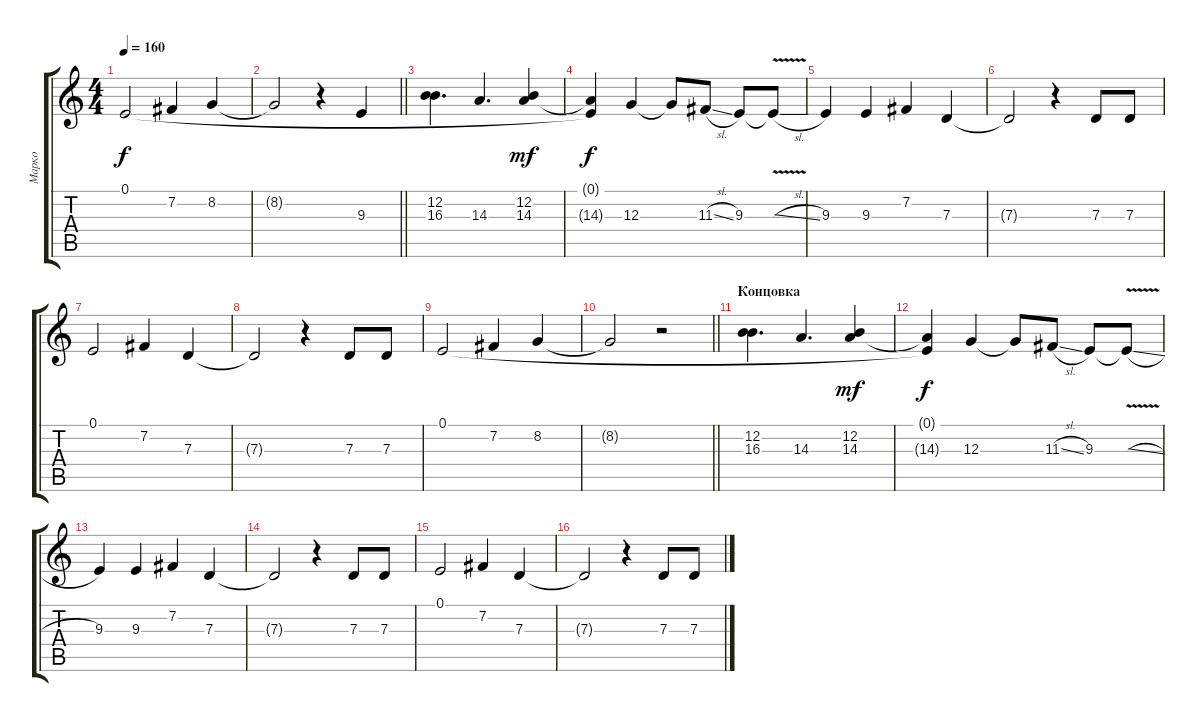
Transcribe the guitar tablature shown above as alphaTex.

\track ("Марко" "Марко") {instrument bassoon}
\staff {score tabs}
\tuning (E4 B3 G3 D3 A2 E2) {hide}
\ts (4 4)
\tempo 160
\clef g2
\ks c
0.1.2{dy f} 7.2.4 8.2.4 |
\barLineRight lightlight
8.2{t}.2 r.4 9.3.4 |
(12.2 16.3).4{d} 14.3.4{d} (12.2 14.3).4{dy mf} |
(0.1{t} 14.3{t}).4{dy f} 12.3.4 12.3{t}.8 11.3{sl}.8 9.3.8 9.3{v sl t}.8 |
9.3.4 9.3.4 7.2.4 7.3.4 |
7.3{t}.2 r.4 7.3.8 7.3.8 |
0.1.2 7.2.4 7.3.4 |
7.3{t}.2 r.4 7.3.8 7.3.8 |
0.1.2 7.2.4 8.2.4 |
\barLineRight lightlight
8.2{t}.2 r.2 |
\section ("" "Концовка")
(12.2 16.3).4{d volume 10} 14.3.4{d} (12.2 14.3).4{dy mf} |
(0.1{t} 14.3{t}).4{dy f} 12.3.4 12.3{t}.8 11.3{sl}.8 9.3.8 9.3{v sl t}.8 |
9.3.4 9.3.4 7.2.4 7.3.4 |
7.3{t}.2 r.4 7.3.8 7.3.8 |
0.1.2{volume 6} 7.2.4 7.3.4 |
7.3{t}.2 r.4 7.3.8 7.3.8
